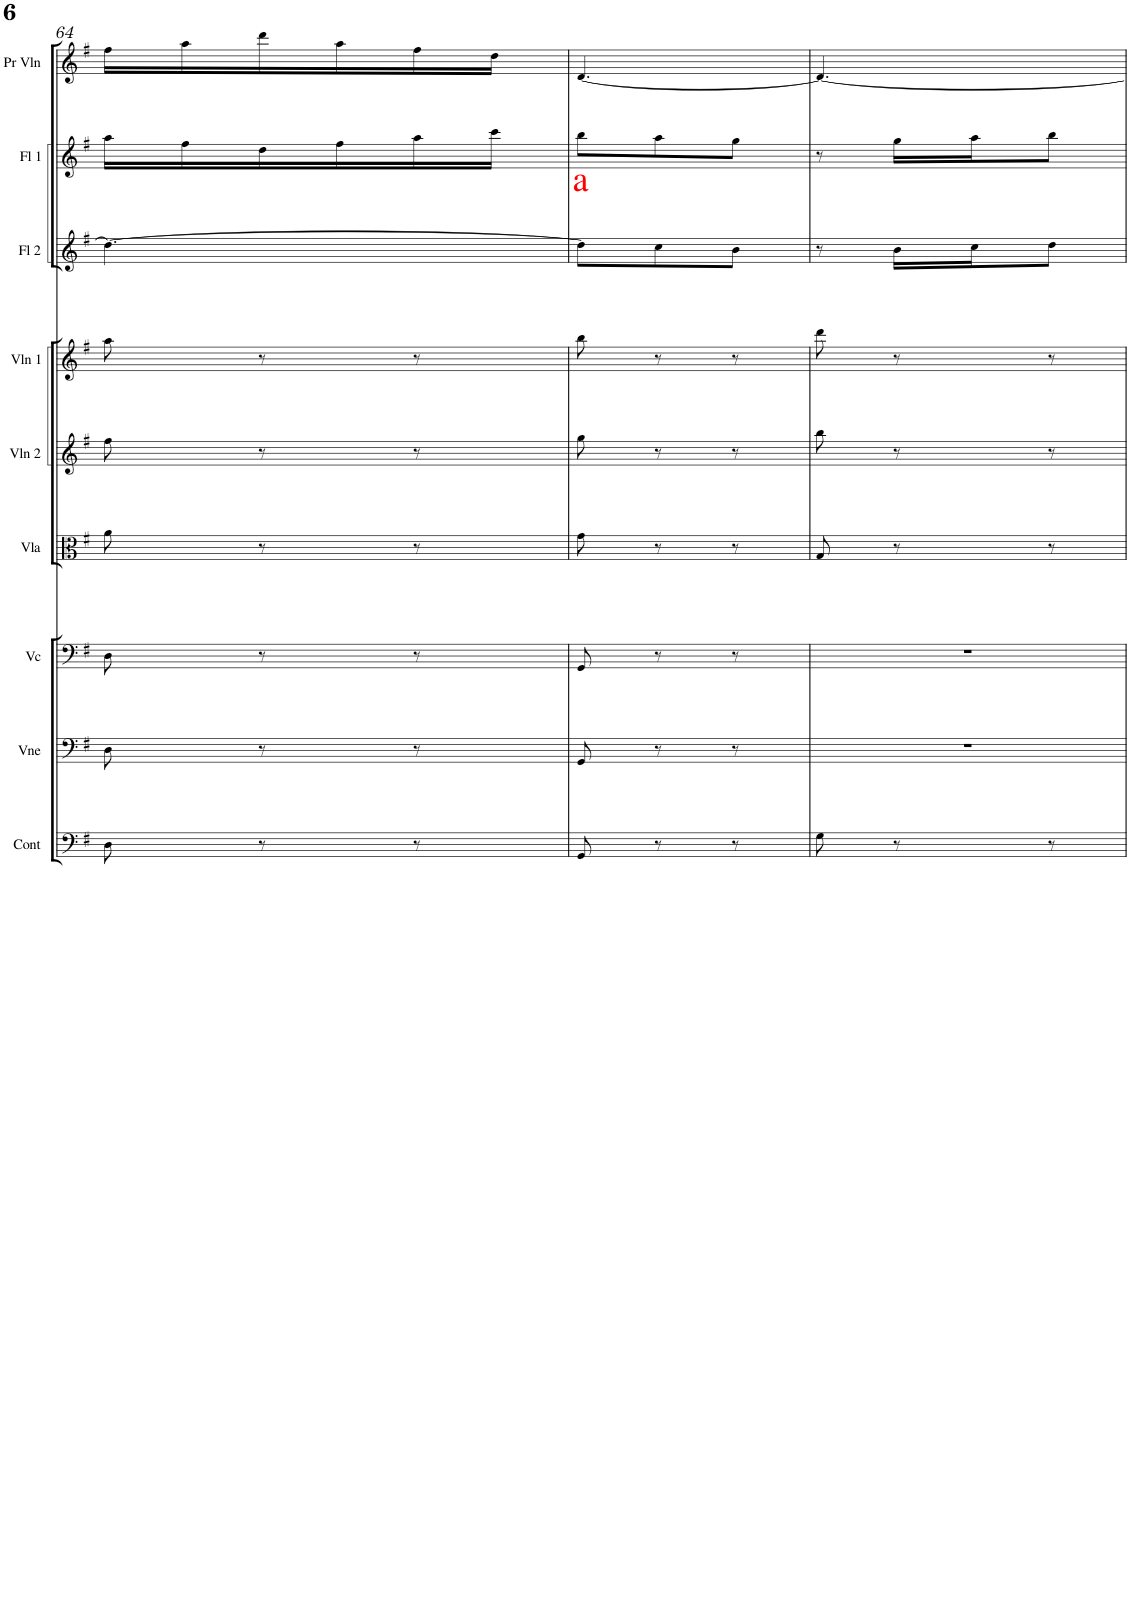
**kern	**kern	**kern	**kern	**kern	**kern	**kern	**kern	**text	**kern
*part9	*part8	*part7	*part6	*part5	*part4	*part3	*part2	*part2	*part1
*staff9	*staff8	*staff7	*staff6	*staff5	*staff4	*staff3	*staff2	*staff2	*staff1
*I"Continuo	*I"Violone	*I"Violoncello	*I"Viola	*I"Violin 2	*I"Violin 1	*I"Flute 2	*I"Flute 1	*	*I"Principal Violin
*I'Cont	*I'Vne	*I'Vc	*I'Vla	*I'Vln 2	*I'Vln 1	*I'Fl 2	*I'Fl 1	*	*I'Pr Vln
!!LO:PB:g=z
*clefF4	*clefF4	*clefF4	*clefC3	*clefG2	*clefG2	*clefG2	*clefG2	*	*clefG2
*	*Trd7c12	*	*	*	*	*	*	*	*
*k[f#]	*k[f#]	*k[f#]	*k[f#]	*k[f#]	*k[f#]	*k[f#]	*k[f#]	*	*k[f#]
*M3/8	*M3/8	*M3/8	*M3/8	*M3/8	*M3/8	*M3/8	*M3/8	*	*M3/8
=64	=64	=64	=64	=64	=64	=64	=64	=64	=64
8D\	8D\	8D\	8a\	8ff#\	8aa\	4.dd\_	16aa\LL	.	16ff#\LL
.	.	.	.	.	.	.	16ff#\	.	16aa\
8r	8r	8r	8r	8r	8r	.	16dd\	.	16ddd\
.	.	.	.	.	.	.	16ff#\	.	16aa\
8r	8r	8r	8r	8r	8r	.	16aa\	.	16ff#\
.	.	.	.	.	.	.	16ccc\JJ	.	16dd\JJ
=65	=65	=65	=65	=65	=65	=65	=65	=65	=65
!	!	!	!	!	!	!	!	!LO:LY:b:color=#FF0000	!
8GG/	8GG/	8GG/	8g\	8gg\	8bb\	8dd\L]	8bb\L	a	[4.d/
8r	8r	8r	8r	8r	8r	8cc\	8aa\	.	.
8r	8r	8r	8r	8r	8r	8b\J	8gg\J	.	.
=66	=66	=66	=66	=66	=66	=66	=66	=66	=66
8G\	4.r	4.r	8G/	8bb\	8ddd\	8r	8r	.	4.d/_
8r	.	.	8r	8r	8r	16b\LL	16gg\LL	.	.
.	.	.	.	.	.	16cc\J	16aa\J	.	.
8r	.	.	8r	8r	8r	8dd\J	8bb\J	.	.
=	=	=	=	=	=	=	=	=	=
*-	*-	*-	*-	*-	*-	*-	*-	*-	*-
